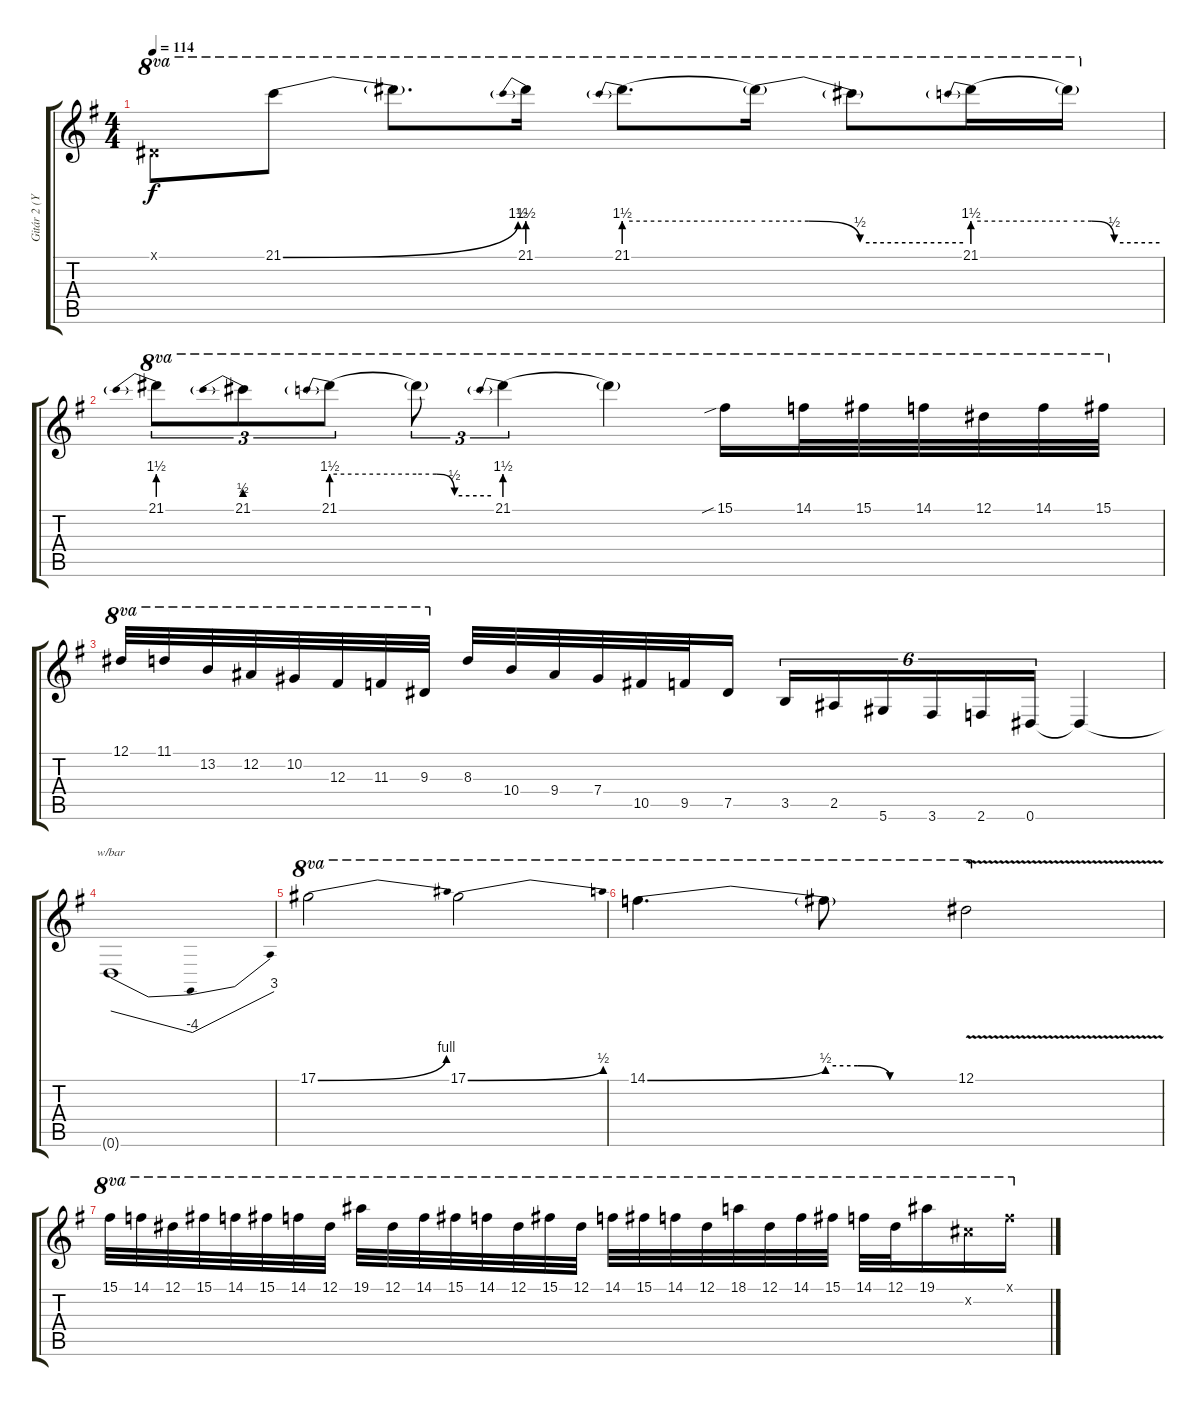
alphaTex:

\track ("Gitár 2 (Yngwie Malmsteen)" "Gitár 2 (Y") {instrument distortionguitar}
\staff {score tabs}
\tuning (Eb4 Bb3 Gb3 Db3 Ab2 Eb2) {hide}
\ts (4 4)
\tempo 114
\clef g2
\ks g
0.1{x}.8{ot 8va dy f} 21.1{be (bend 0 0 60 6)}.8{ot 8va} 21.1{t}.8{d ot 8va} 21.1{be (prebend 0 6 60 6)}.16{ot 8va} 21.1{be (prebend 0 6 60 6)}.8{d ot 8va} 21.1{be (custom 0 6 15 6 30 2 60 2) t}.16{ot 8va} 21.1{t}.8{ot 8va} 21.1{be (prebend 0 6 60 6)}.16{ot 8va} 21.1{be (custom 0 6 15 6 30 2 60 2) t}.16{ot 8va} |
21.1{be (prebend 0 6 60 6)}.8{tu (3 2) ot 8va} 21.1{be (prebend 0 2 60 2)}.8{tu (3 2) ot 8va} 21.1{be (prebend 0 6 60 6)}.8{tu (3 2) ot 8va} 21.1{be (custom 0 6 15 6 30 2 60 2) t}.8{tu (3 2) ot 8va} 21.1{be (prebend 0 6 60 6)}.4{tu (3 2) ot 8va} 21.1{t}.4{ot 8va} 15.1{sib}.16{ot 8va} 14.1.32{ot 8va} 15.1.32{ot 8va} 14.1.32{ot 8va} 12.1.32{ot 8va} 14.1.32{ot 8va} 15.1.32{ot 8va} |
12.1.32{ot 8va} 11.1.32{ot 8va} 13.2.32{ot 8va} 12.2.32{ot 8va} 10.2.32{ot 8va} 12.3.32{ot 8va} 11.3.32{ot 8va} 9.3.32{ot 8va} 8.3.32 10.4.32 9.4.32 7.4.32 10.5.32 9.5.32 7.5.16 3.5.16{tu (6 4)} 2.5.16{tu (6 4)} 5.6.16{tu (6 4)} 3.6.16{tu (6 4)} 2.6.16{tu (6 4)} 0.6.16{tu (6 4)} 0.6{t}.4 |
0.6{t}.1{tbe (dip default 0 0 30 -16 60 12)} |
17.1{be (bend 0 0 60 4)}.2{ot 8va} 17.1{be (bend 0 0 60 2)}.2{ot 8va} |
14.1{be (bend 0 0 60 2)}.4{d ot 8va} 14.1{be (custom 0 2 15 2 30 0 60 0) t}.8{ot 8va} 12.1{v}.2{ot 8va} |
15.1.32{ot 8va} 14.1.32{ot 8va} 12.1.32{ot 8va} 15.1.32{ot 8va} 14.1.32{ot 8va} 15.1.32{ot 8va} 14.1.32{ot 8va} 12.1.32{ot 8va} 19.1.32{ot 8va} 12.1.32{ot 8va} 14.1.32{ot 8va} 15.1.32{ot 8va} 14.1.32{ot 8va} 12.1.32{ot 8va} 15.1.32{ot 8va} 12.1.32{ot 8va} 14.1.32{ot 8va} 15.1.32{ot 8va} 14.1.32{ot 8va} 12.1.32{ot 8va} 18.1.32{ot 8va} 12.1.32{ot 8va} 14.1.32{ot 8va} 15.1.32{ot 8va} 14.1.32{ot 8va} 12.1.32{ot 8va} 19.1.16{ot 8va} 15.2{x}.16{ot 8va} 14.1{x}.16{ot 8va}
